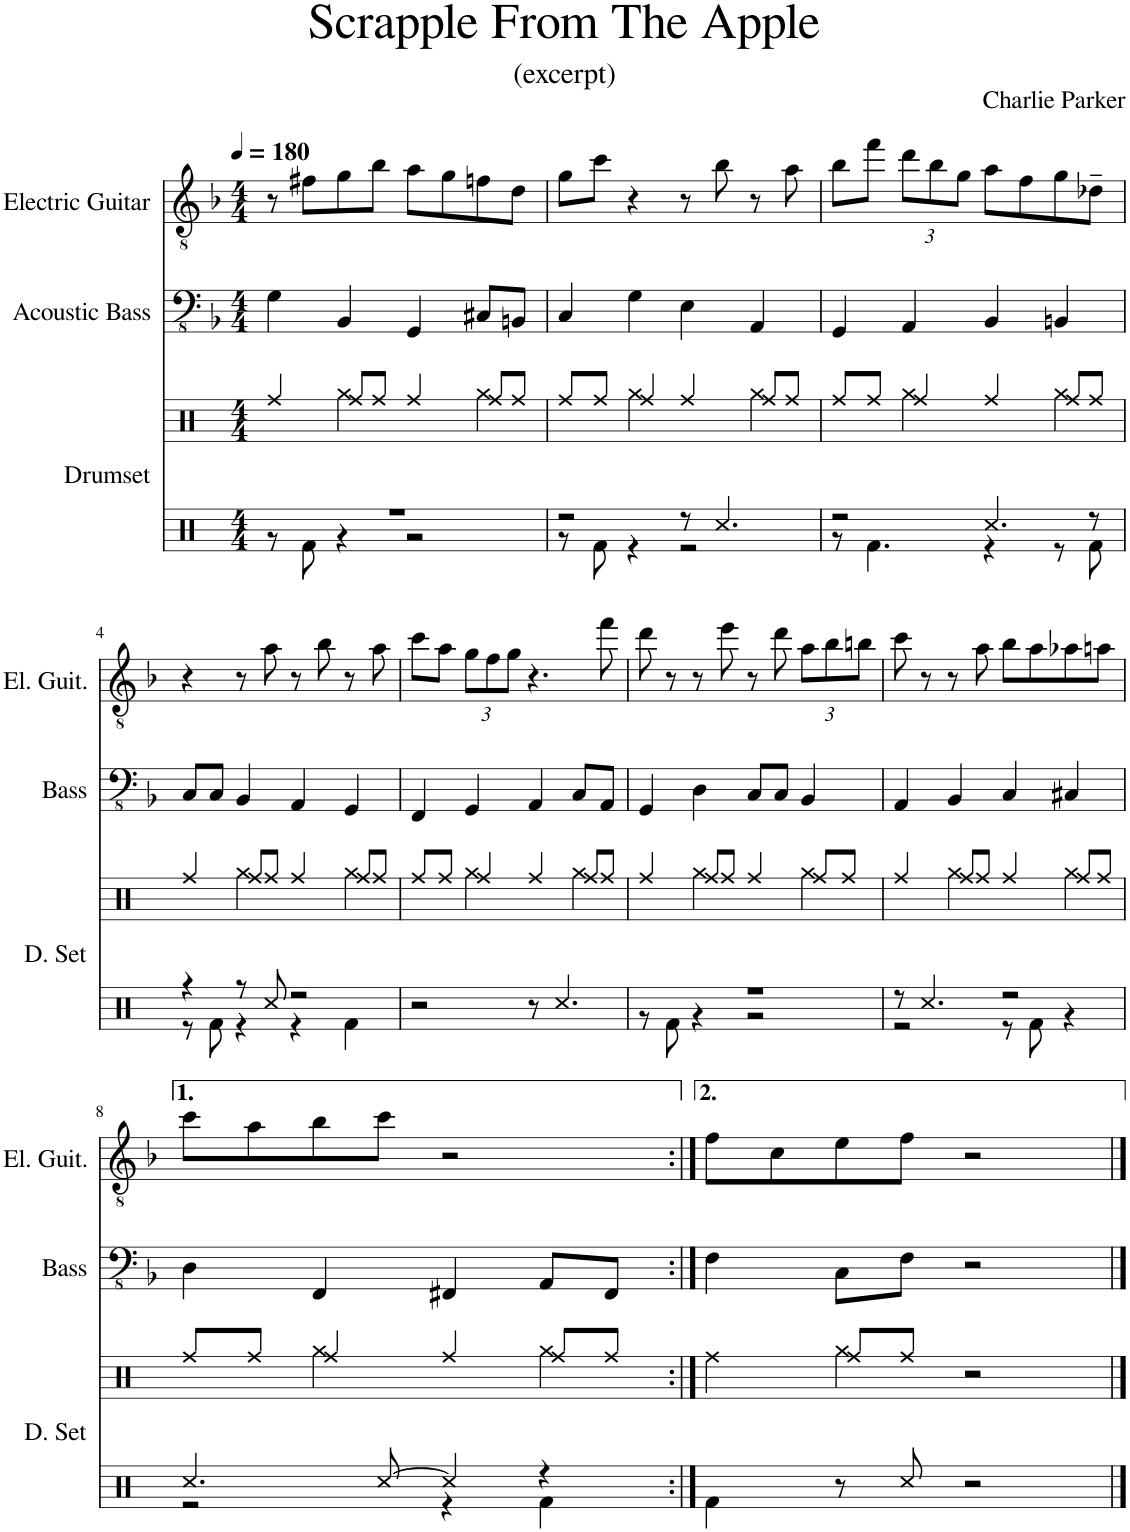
**kern	**kern	**kern	**kern
*part3	*part3	*part2	*part1
*staff4	*staff3	*staff2	*staff1
*I"Drumset	*	*I"Acoustic Bass	*I"Electric Guitar
*I'D. Set	*	*I'Bass	*I'El. Guit.
*clefX	*clefX	*clefFv4	*clefGv2
*k[]	*k[]	*k[b-]	*k[b-]
*M4/4	*M4/4	*M4/4	*M4/4
*MM180	*MM180	*MM180	*MM180
=1	=1	=1	=1
*^	*^	*	*
1r	8r	4Rff/	4ryy	4GG\	8r
.	8Rf\	.	.	.	8f#X\L
.	4r	8Rff/L	4Rgg\	4BBB-/	8g\
.	.	8Rff/J	.	.	8b-\J
.	2r	4Rff/	4ryy	4GGG/	8a\L
.	.	.	.	.	8g\
.	.	8Rff/L	4Rgg\	8CC#X/L	8fn\
.	.	8Rff/J	.	8BBBn/J	8d\J
=2	=2	=2	=2	=2	=2
2r	8r	8Rff/L	4ryy	4CC/	8g\L
.	8Rf\	8Rff/J	.	.	8cc\J
.	4r	4Rff/	4Rgg\	4GG\	4r
8r	2r	4Rff/	4ryy	4EE\	8r
4.Rcc/	.	.	.	.	8b-\
.	.	8Rff/L	4Rgg\	4AAA/	8r
.	.	8Rff/J	.	.	8a\
=3	=3	=3	=3	=3	=3
2r	8r	8Rff/L	4ryy	4GGG/	8b-\L
.	4.Rf\	8Rff/J	.	.	8ff\J
*	*	*	*	*	*Xbrackettup
.	.	4Rff/	4Rgg\	4AAA/	12dd\L
.	.	.	.	.	12b-\
.	.	.	.	.	12g\J
4.Rcc/	4r	4Rff/	4ryy	4BBB-/	8a\L
.	.	.	.	.	8f\
.	8r	8Rff/L	4Rgg\	4BBBn/	8g\
8r	8Rf\	8Rff/J	.	.	8d-X~\J
!!LO:LB:g=z
=4	=4	=4	=4	=4	=4
4r	8r	4Rff/	4ryy	8CC/L	4r
.	8Rf\	.	.	8CC/J	.
8r	4r	8Rff/L	4Rgg\	4BBB-/	8r
8Rcc/	.	8Rff/J	.	.	8a\
2r	4r	4Rff/	4ryy	4AAA/	8r
.	.	.	.	.	8b-\
.	4Rf\	8Rff/L	4Rgg\	4GGG/	8r
.	.	8Rff/J	.	.	8a\
*v	*v	*	*	*	*
=5	=5	=5	=5	=5
2r	8Rff/L	4ryy	4FFF/	8cc\L
.	8Rff/J	.	.	8a\J
.	4Rff/	4Rgg\	4GGG/	12g\L
.	.	.	.	12f\
.	.	.	.	12g\J
8r	4Rff/	4ryy	4AAA/	4.r
4.Rcc/	.	.	.	.
.	8Rff/L	4Rgg\	8CC/L	.
.	8Rff/J	.	8AAA/J	8ff\
=6	=6	=6	=6	=6
*^	*	*	*	*
1r	8r	4Rff/	4ryy	4GGG/	8dd\
.	8Rf\	.	.	.	8r
.	4r	8Rff/L	4Rgg\	4DD\	8r
.	.	8Rff/J	.	.	8ee\
.	2r	4Rff/	4ryy	8CC/L	8r
.	.	.	.	8CC/J	8dd\
.	.	8Rff/L	4Rgg\	4BBB-/	12a\L
.	.	.	.	.	12b-\
.	.	8Rff/J	.	.	.
.	.	.	.	.	12bn\J
=7	=7	=7	=7	=7	=7
8r	2r	4Rff/	4ryy	4AAA/	8cc\
4.Rcc/	.	.	.	.	8r
.	.	8Rff/L	4Rgg\	4BBB-/	8r
.	.	8Rff/J	.	.	8a\
2r	8r	4Rff/	4ryy	4CC/	8b-\L
.	8Rf\	.	.	.	8a\
.	4r	8Rff/L	4Rgg\	4CC#X/	8a-X\
.	.	8Rff/J	.	.	8an\J
!!LO:LB:g=z
=8	=8	=8	=8	=8	=8
4.Rcc/	2r	8Rff/L	4ryy	4DD\	8cc\L
.	.	8Rff/J	.	.	8a\
.	.	4Rff/	4Rgg\	4FFF/	8b-\
[8Rcc/	.	.	.	.	8cc\J
4Rcc/]	4r	4Rff/	4ryy	4FFF#X/	2r
4r	4Rf\	8Rff/L	4Rgg\	8AAA/L	.
.	.	8Rff/J	.	8FFF#/J	.
*v	*v	*	*	*	*
=9:|!	=9:|!	=9:|!	=9:|!	=9:|!
4Rf\	4Rff\	4ryy	4FF\	8f\L
.	.	.	.	8c\
8r	8Rff/L	4Rgg\	8CC\L	8e\
8Rcc/	8Rff/J	.	8FF\J	8f\J
2r	2r	2ryy	2r	2r
*	*v	*v	*	*
==	==	==	==
*-	*-	*-	*-
